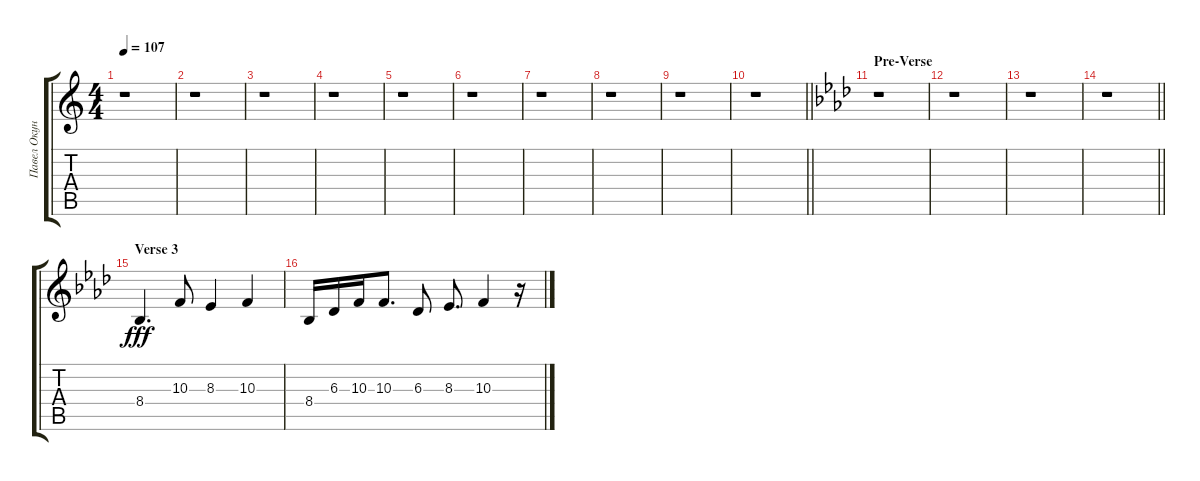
\track ("Павел Окунев" "Павел Окун") {instrument altosax}
\staff {score tabs}
\tuning (E4 B3 G3 D3 A2 E2) {hide}
\ts (4 4)
\tempo 107
\clef g2
\ks c
r.1{dy fff} |
r.1 |
r.1 |
r.1 |
r.1 |
r.1 |
r.1 |
r.1 |
r.1 |
\barLineRight lightlight
r.1 |
\section ("" "Pre-Verse")
\ks ab
r.1 |
r.1 |
r.1 |
\barLineRight lightlight
r.1 |
\section ("" "Verse 3")
8.4.4{d} 10.3.8 8.3.4 10.3.4 |
8.4.16 6.3.16 10.3.16 10.3.8{d} 6.3.8 8.3.8{d} 10.3.4 r.16
